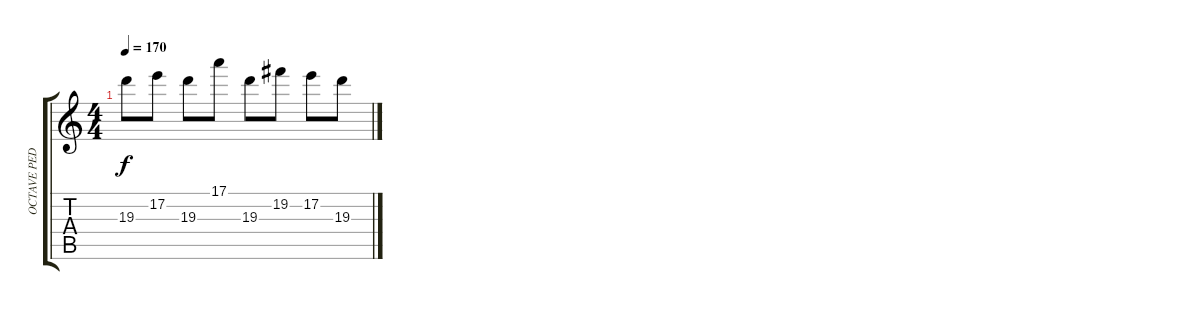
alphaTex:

\track ("OCTAVE PEDAL CHORUS" "OCTAVE PED") {instrument overdrivenguitar}
\staff {score tabs}
\tuning (E4 B3 G3 D3 A2 D2) {hide}
\ts (4 4)
\tempo 170
\clef g2
\ks c
19.3.8{dy f} 17.2.8 19.3.8 17.1.8 19.3.8 19.2.8 17.2.8 19.3.8
